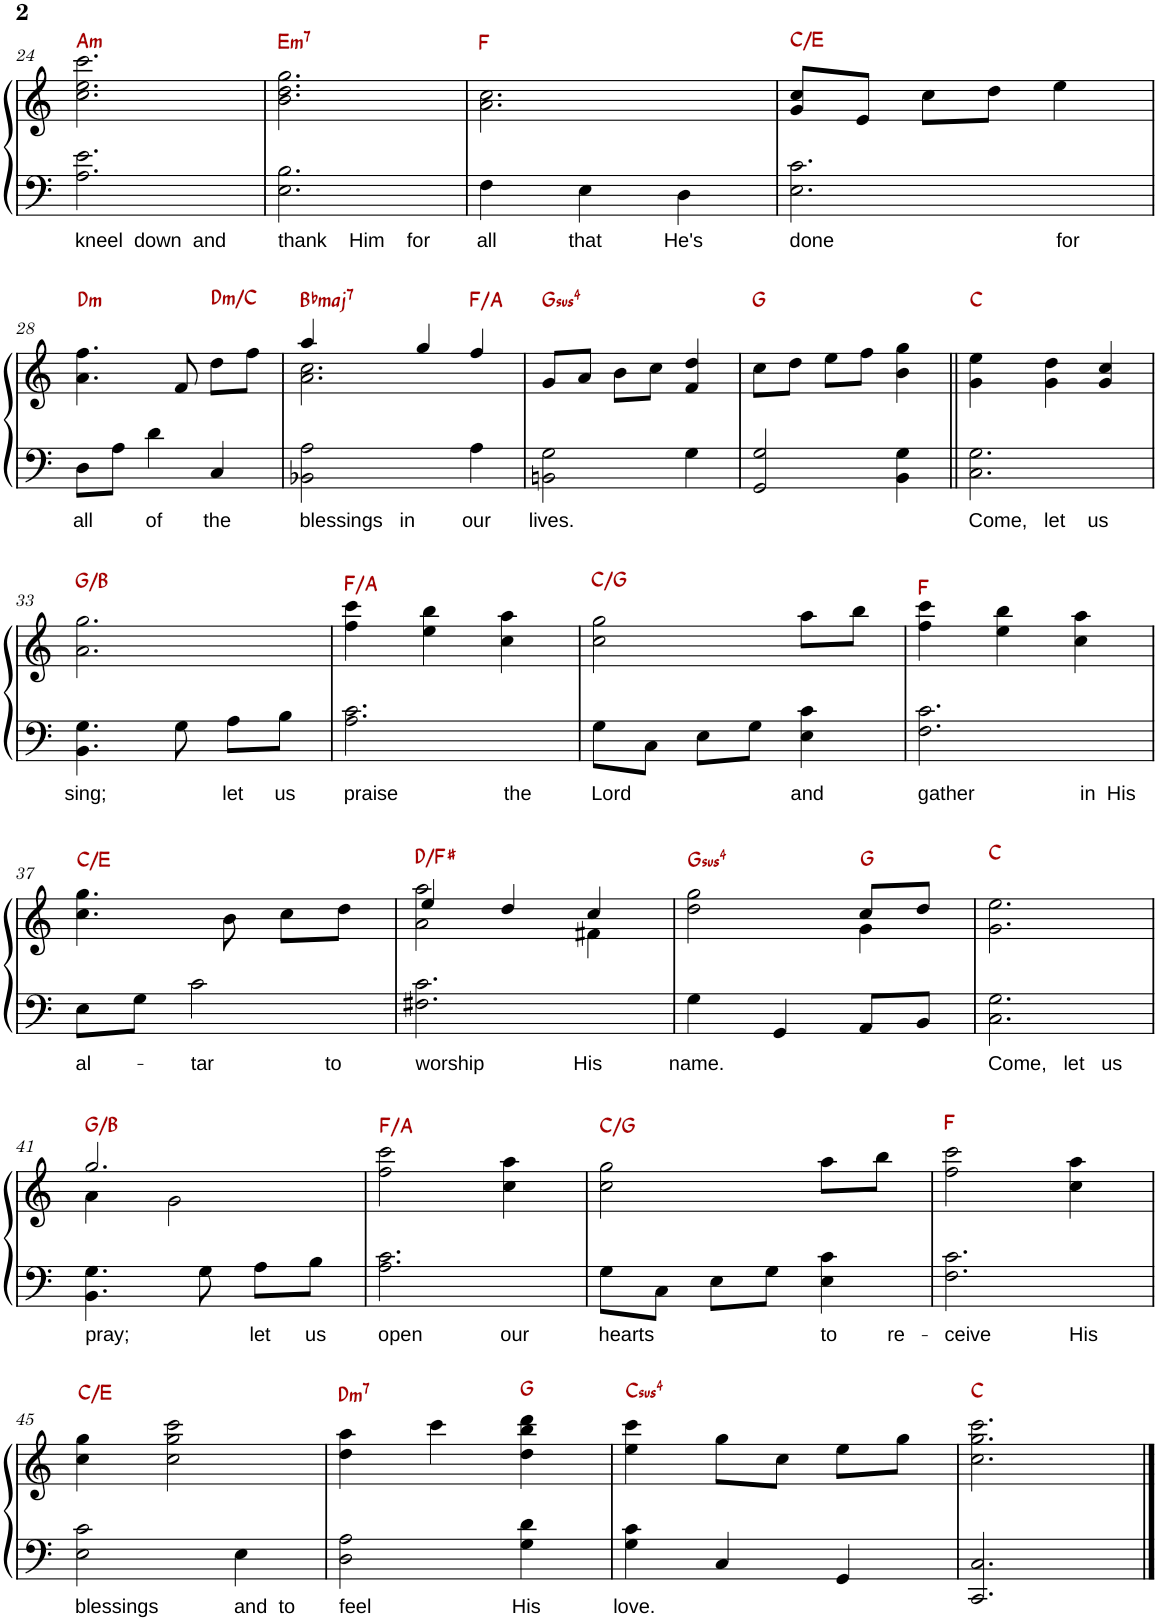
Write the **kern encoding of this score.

**kern	**text	**kern	**harte
*part1	*part1	*part1	*part1
*staff2	*staff2	*staff1	*
*I"Piano	*	*	*
*I'Pno.	*	*	*
!!LO:PB:g=z
*clefF4	*	*clefG2	*
*k[]	*	*k[]	*
*M3/4	*	*M3/4	*
=24	=24	=24	=24
!	!LO:LY:b	!	!LO:H:kt=m
2.A\ 2.e\	kneel down and	2.cc\ 2.ee\ 2.ccc\	A:min
=25	=25	=25	=25
!	!LO:LY:b	!	!LO:H:kt=m7
2.E\ 2.B\	thank Him for	2.b\ 2.dd\ 2.gg\	E:min7
=26	=26	=26	=26
!	!LO:LY:b	!	!
4F\	all	2.a\ 2.cc\	F:maj
!	!LO:LY:b	!	!
4E\	that	.	.
!	!LO:LY:b	!	!
4D\	He's	.	.
=27	=27	=27	=27
!	!LO:LY:b	!	!
2.E\ 2.c\	done for	8g/ 8cc/L	C:maj/3
.	.	8e/J	.
.	.	8cc\L	.
.	.	8dd\J	.
.	.	4ee\	.
!!LO:LB:g=z
=28	=28	=28	=28
!	!LO:LY:b	!	!LO:H:kt=m
8D\L	all	4.a\ 4.ff\	D:min
8A\J	.	.	.
!	!LO:LY:b	!	!
4d\	of	.	.
.	.	8f/	.
!	!LO:LY:b	!	!LO:H:kt=m
4C/	the	8dd\L	D:min/b7
.	.	8ff\J	.
=29	=29	=29	=29
!	!LO:LY:b	!	!LO:H:kt=maj7
*	*	*^	*
2BB-X\ 2A\	blessings in	4aa/	2.a\ 2.cc\	Bb:maj7
.	.	4gg/	.	.
!	!LO:LY:b	!	!	!
4A\	our	4ff/	.	F:maj/3
*	*	*v	*v	*
=30	=30	=30	=30
!	!LO:LY:b	!	!LO:H:kt=4
2BBn\ 2G\	lives.	8g/L	G:sus4
.	.	8a/J	.
.	.	8b\L	.
.	.	8cc\J	.
4G\	.	4f/ 4dd/	.
=31	=31	=31	=31
2GG/ 2G/	.	8cc\L	G:maj
.	.	8dd\J	.
.	.	8ee\L	.
.	.	8ff\J	.
4BB\ 4G\	.	4b\ 4gg\	.
=32||	=32||	=32||	=32||
!	!LO:LY:b	!	!
2.C\ 2.G\	Come, let us	4g\ 4ee\	C:maj
.	.	4g\ 4dd\	.
.	.	4g/ 4cc/	.
!!LO:LB:g=z
=33	=33	=33	=33
!	!LO:LY:b	!	!
4.BB\ 4.G\	sing;	2.a\ 2.gg\	G:maj/3
8G\	.	.	.
!	!LO:LY:b	!	!
8A\L	let	.	.
!	!LO:LY:b	!	!
8B\J	us	.	.
=34	=34	=34	=34
!	!LO:LY:b	!	!
2.A\ 2.c\	praise the	4ff\ 4ccc\	F:maj/3
.	.	4ee\ 4bb\	.
.	.	4cc\ 4aa\	.
=35	=35	=35	=35
!	!LO:LY:b	!	!
8G\L	Lord	2cc\ 2gg\	C:maj/5
8C\J	.	.	.
8E\L	.	.	.
8G\J	.	.	.
!	!LO:LY:b	!	!
4E\ 4c\	and	8aa\L	.
.	.	8bb\J	.
=36	=36	=36	=36
!	!LO:LY:b	!	!
2.F\ 2.c\	gather in His	4ff\ 4ccc\	F:maj
.	.	4ee\ 4bb\	.
.	.	4cc\ 4aa\	.
!!LO:LB:g=z
=37	=37	=37	=37
!	!LO:LY:b	!	!
8E\L	al-	4.cc\ 4.gg\	C:maj/3
8G\J	.	.	.
!	!LO:LY:b	!	!
2c\	-tar to	.	.
.	.	8b\	.
.	.	8cc\L	.
.	.	8dd\J	.
=38	=38	=38	=38
!	!LO:LY:b	!	!
*	*	*^	*
2.F#X\ 2.c\	worship His	4ee/	2a\ 2aa\	D:maj/3
.	.	4dd/	.	.
.	.	4cc/	4f#X\	.
=39	=39	=39	=39	=39
!	!LO:LY:b	!	!	!LO:H:kt=4
4G\	name.	2dd\ 2gg\	2ryy	G:sus4
4GG/	.	.	.	.
8AA/L	.	8cc/L	4g\	G:maj
8BB/J	.	8dd/J	.	.
*	*	*v	*v	*
=40	=40	=40	=40
!	!LO:LY:b	!	!
2.C\ 2.G\	Come, let us	2.g\ 2.ee\	C:maj
!!LO:LB:g=z
=41	=41	=41	=41
!	!LO:LY:b	!	!
*	*	*^	*
4.BB\ 4.G\	pray;	2.gg/	4a\	G:maj/3
.	.	.	2g\	.
8G\	.	.	.	.
!	!LO:LY:b	!	!	!
8A\L	let	.	.	.
!	!LO:LY:b	!	!	!
8B\J	us	.	.	.
*	*	*v	*v	*
=42	=42	=42	=42
!	!LO:LY:b	!	!
2.A\ 2.c\	open our	2ff\ 2ccc\	F:maj/3
.	.	4cc\ 4aa\	.
=43	=43	=43	=43
!	!LO:LY:b	!	!
8G\L	hearts	2cc\ 2gg\	C:maj/5
8C\J	.	.	.
8E\L	.	.	.
8G\J	.	.	.
!	!LO:LY:b	!	!
4E\ 4c\	to re-	8aa\L	.
.	.	8bb\J	.
=44	=44	=44	=44
!	!LO:LY:b	!	!
2.F\ 2.c\	-ceive His	2ff\ 2ccc\	F:maj
.	.	4cc\ 4aa\	.
!!LO:LB:g=z
=45	=45	=45	=45
!	!LO:LY:b	!	!
2E\ 2c\	blessings	4cc\ 4gg\	C:maj/3
.	.	2cc\ 2gg\ 2ccc\	.
!	!LO:LY:b	!	!
4E\	and to	.	.
=46	=46	=46	=46
!	!LO:LY:b	!	!LO:H:kt=m7
2D\ 2A\	feel	4dd\ 4aa\	D:min7
.	.	4ccc\	.
!	!LO:LY:b	!	!
4G\ 4d\	His	4dd\ 4bb\ 4ddd\	G:maj
=47	=47	=47	=47
!	!LO:LY:b	!	!LO:H:kt=4
4G\ 4c\	love.	4ee\ 4ccc\	C:sus4
4C/	.	8gg\L	.
.	.	8cc\J	.
4GG/	.	8ee\L	.
.	.	8gg\J	.
=48	=48	=48	=48
2.CC/ 2.C/	.	2.cc\ 2.gg\ 2.ccc\	C:maj
==	==	==	==
*-	*-	*-	*-
